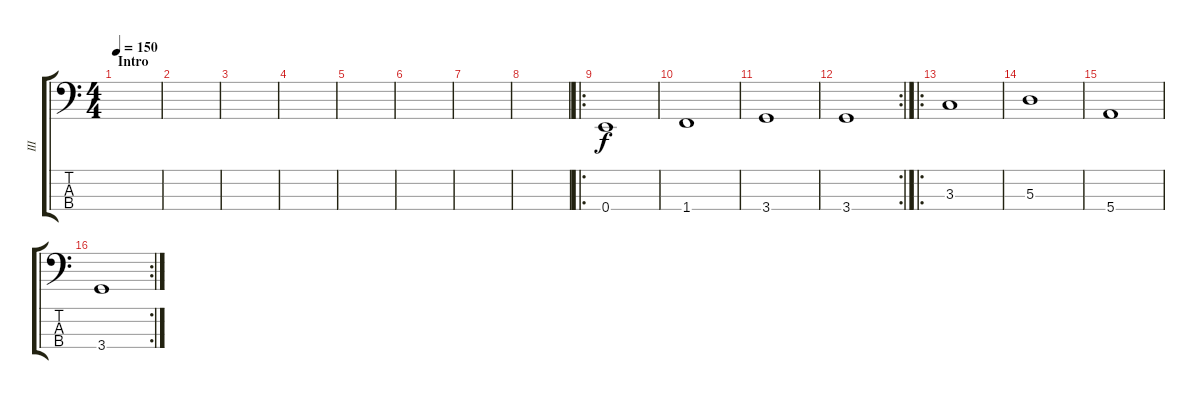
\track ("III" "III") {instrument electricbassfinger}
\staff {score tabs}
\tuning (G2 D2 A1 E1) {hide}
\ts (4 4)
\section ("" "Intro")
\tempo 150
\clef f4
\ks c
|
|
|
|
|
|
|
|
\ro
0.4.1 |
1.4.1 |
3.4.1 |
\rc 2
3.4.1 |
\ro
3.3.1 |
5.3.1 |
5.4.1 |
\rc 2
3.4.1
